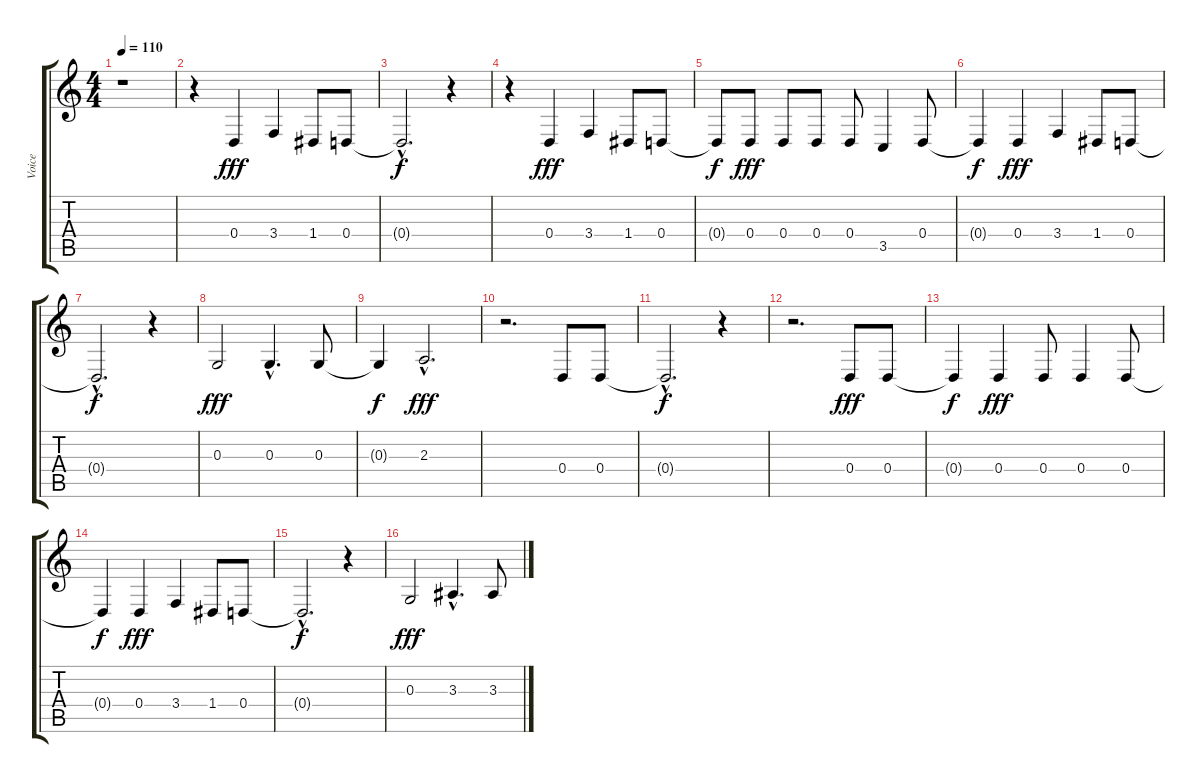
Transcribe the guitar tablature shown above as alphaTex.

\track ("Voice" "Voice") {instrument acousticgrandpiano}
\staff {score tabs}
\tuning (E4 B3 G3 D3 A2 E2) {hide}
\ts (4 4)
\tempo 110
\clef g2
\ks c
r.1{dy fff} |
r.4 0.4.4 3.4.4 1.4.8 0.4.8 |
0.4{hac t}.2{d dy f} r.4 |
r.4 0.4.4{dy fff} 3.4.4 1.4.8 0.4.8 |
0.4{t}.8{dy f} 0.4.8{dy fff} 0.4.8 0.4.8 0.4.8 3.5.4 0.4.8 |
0.4{t}.4{dy f} 0.4.4{dy fff} 3.4.4 1.4.8 0.4.8 |
0.4{hac t}.2{d dy f} r.4 |
0.3.2{dy fff} 0.3{hac}.4{d} 0.3.8 |
0.3{t}.4{dy f} 2.3{hac}.2{d dy fff} |
r.2{d} 0.4.8 0.4.8 |
0.4{hac t}.2{d dy f} r.4 |
r.2{d} 0.4.8{dy fff} 0.4.8 |
0.4{t}.4{dy f} 0.4.4{dy fff} 0.4.8 0.4.4 0.4.8 |
0.4{t}.4{dy f} 0.4.4{dy fff} 3.4.4 1.4.8 0.4.8 |
0.4{hac t}.2{d dy f} r.4 |
0.3.2{dy fff} 3.3{hac}.4{d} 3.3.8
